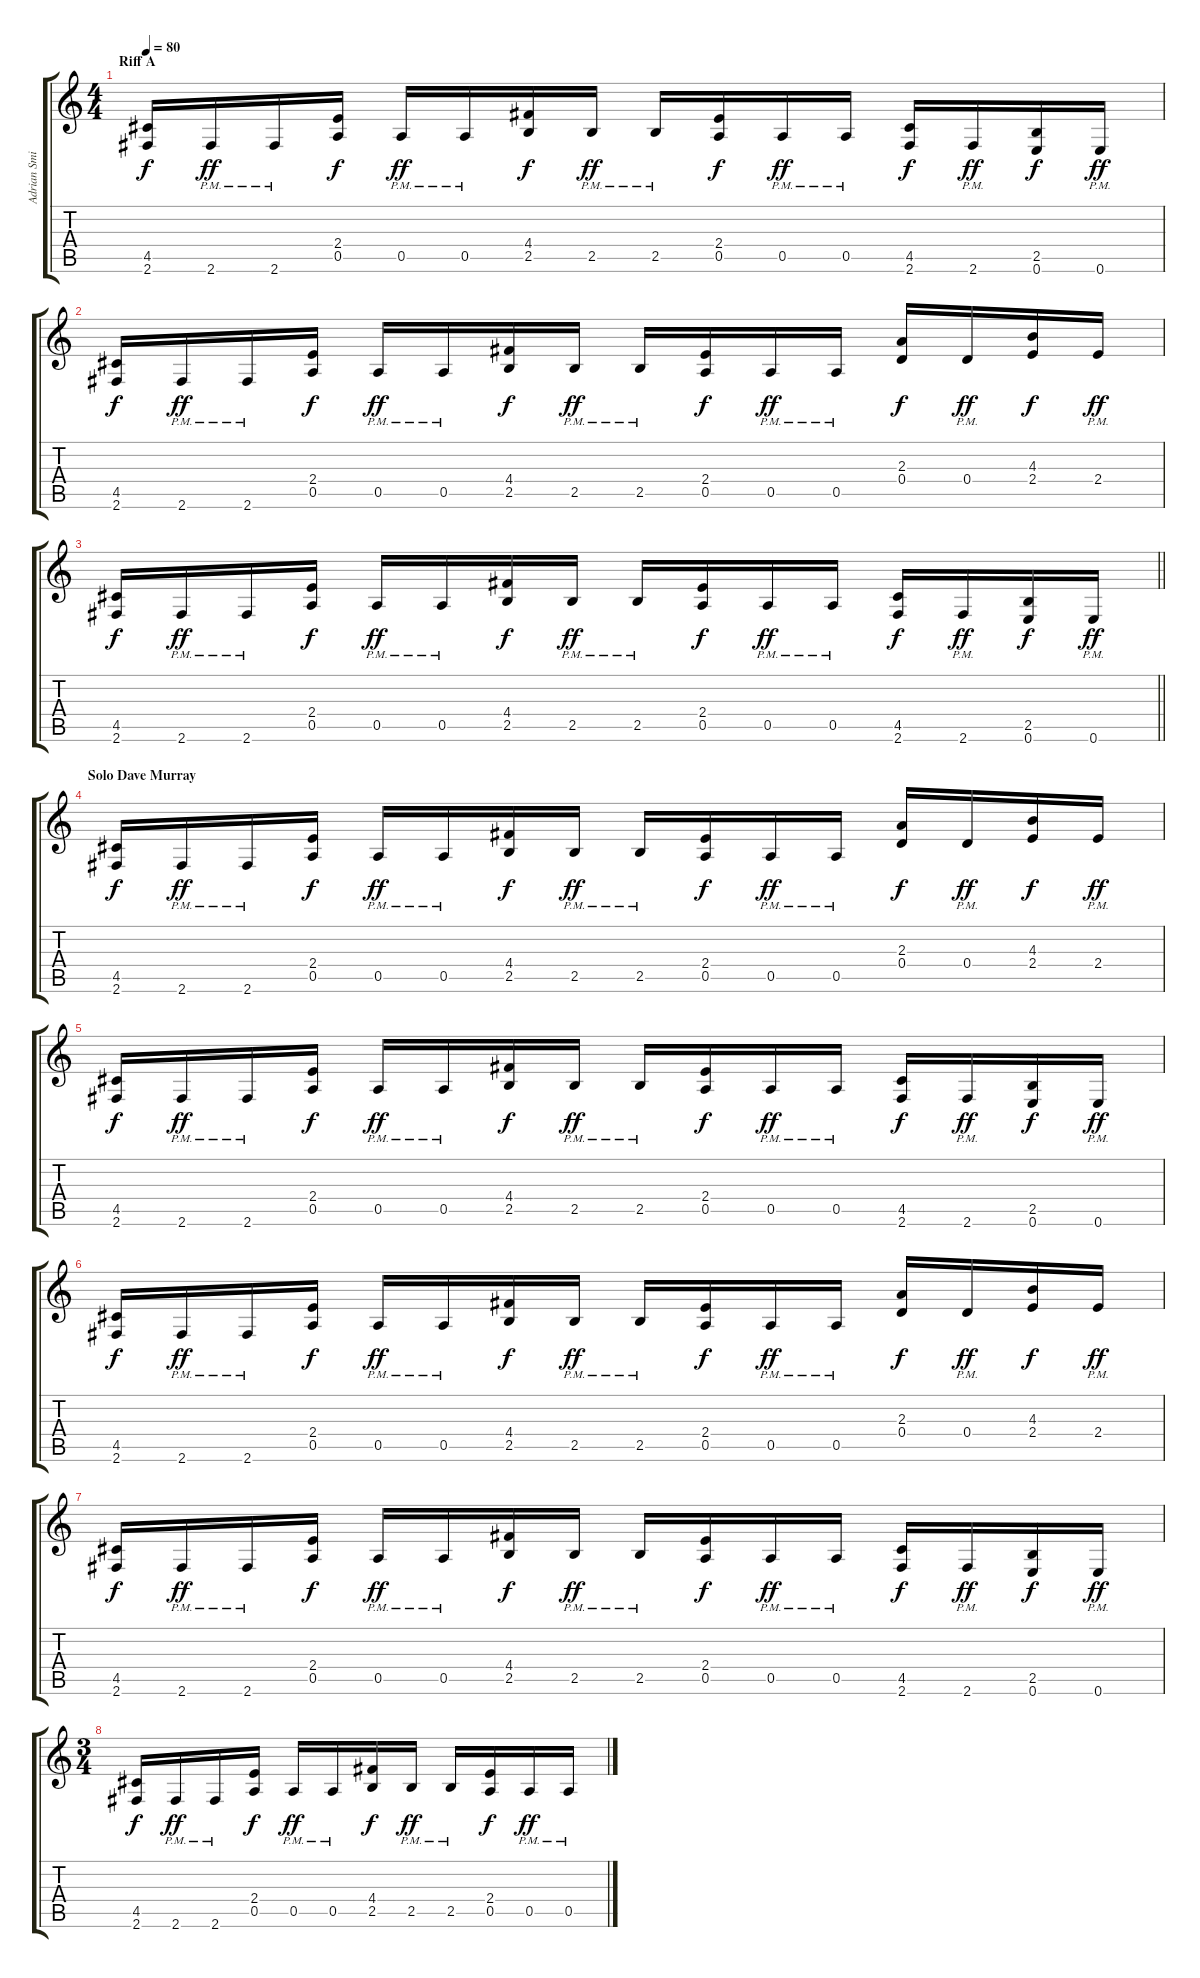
\track ("Adrian Smith" "Adrian Smi") {instrument distortionguitar}
\staff {score tabs}
\tuning (E4 B3 G3 D3 A2 E2) {hide}
\ts (4 4)
\section ("" "Riff A")
\tempo 80
\clef g2
\ks c
(4.5 2.6).16{dy f} 2.6{pm}.16{dy ff} 2.6{pm}.16 (2.4 0.5).16{dy f} 0.5{pm}.16{dy ff} 0.5{pm}.16 (4.4 2.5).16{dy f} 2.5{pm}.16{dy ff} 2.5{pm}.16 (2.4 0.5).16{dy f} 0.5{pm}.16{dy ff} 0.5{pm}.16 (4.5 2.6).16{dy f} 2.6{pm}.16{dy ff} (2.5 0.6).16{dy f} 0.6{pm}.16{dy ff} |
(4.5 2.6).16{dy f} 2.6{pm}.16{dy ff} 2.6{pm}.16 (2.4 0.5).16{dy f} 0.5{pm}.16{dy ff} 0.5{pm}.16 (4.4 2.5).16{dy f} 2.5{pm}.16{dy ff} 2.5{pm}.16 (2.4 0.5).16{dy f} 0.5{pm}.16{dy ff} 0.5{pm}.16 (2.3 0.4).16{dy f} 0.4{pm}.16{dy ff} (4.3 2.4).16{dy f} 2.4{pm}.16{dy ff} |
\barLineRight lightlight
(4.5 2.6).16{dy f} 2.6{pm}.16{dy ff} 2.6{pm}.16 (2.4 0.5).16{dy f} 0.5{pm}.16{dy ff} 0.5{pm}.16 (4.4 2.5).16{dy f} 2.5{pm}.16{dy ff} 2.5{pm}.16 (2.4 0.5).16{dy f} 0.5{pm}.16{dy ff} 0.5{pm}.16 (4.5 2.6).16{dy f} 2.6{pm}.16{dy ff} (2.5 0.6).16{dy f} 0.6{pm}.16{dy ff} |
\section ("" "Solo Dave Murray")
(4.5 2.6).16{dy f} 2.6{pm}.16{dy ff} 2.6{pm}.16 (2.4 0.5).16{dy f} 0.5{pm}.16{dy ff} 0.5{pm}.16 (4.4 2.5).16{dy f} 2.5{pm}.16{dy ff} 2.5{pm}.16 (2.4 0.5).16{dy f} 0.5{pm}.16{dy ff} 0.5{pm}.16 (2.3 0.4).16{dy f} 0.4{pm}.16{dy ff} (4.3 2.4).16{dy f} 2.4{pm}.16{dy ff} |
(4.5 2.6).16{dy f} 2.6{pm}.16{dy ff} 2.6{pm}.16 (2.4 0.5).16{dy f} 0.5{pm}.16{dy ff} 0.5{pm}.16 (4.4 2.5).16{dy f} 2.5{pm}.16{dy ff} 2.5{pm}.16 (2.4 0.5).16{dy f} 0.5{pm}.16{dy ff} 0.5{pm}.16 (4.5 2.6).16{dy f} 2.6{pm}.16{dy ff} (2.5 0.6).16{dy f} 0.6{pm}.16{dy ff} |
(4.5 2.6).16{dy f} 2.6{pm}.16{dy ff} 2.6{pm}.16 (2.4 0.5).16{dy f} 0.5{pm}.16{dy ff} 0.5{pm}.16 (4.4 2.5).16{dy f} 2.5{pm}.16{dy ff} 2.5{pm}.16 (2.4 0.5).16{dy f} 0.5{pm}.16{dy ff} 0.5{pm}.16 (2.3 0.4).16{dy f} 0.4{pm}.16{dy ff} (4.3 2.4).16{dy f} 2.4{pm}.16{dy ff} |
(4.5 2.6).16{dy f} 2.6{pm}.16{dy ff} 2.6{pm}.16 (2.4 0.5).16{dy f} 0.5{pm}.16{dy ff} 0.5{pm}.16 (4.4 2.5).16{dy f} 2.5{pm}.16{dy ff} 2.5{pm}.16 (2.4 0.5).16{dy f} 0.5{pm}.16{dy ff} 0.5{pm}.16 (4.5 2.6).16{dy f} 2.6{pm}.16{dy ff} (2.5 0.6).16{dy f} 0.6{pm}.16{dy ff} |
\ts (3 4)
(4.5 2.6).16{dy f} 2.6{pm}.16{dy ff} 2.6{pm}.16 (2.4 0.5).16{dy f} 0.5{pm}.16{dy ff} 0.5{pm}.16 (4.4 2.5).16{dy f} 2.5{pm}.16{dy ff} 2.5{pm}.16 (2.4 0.5).16{dy f} 0.5{pm}.16{dy ff} 0.5{pm}.16
